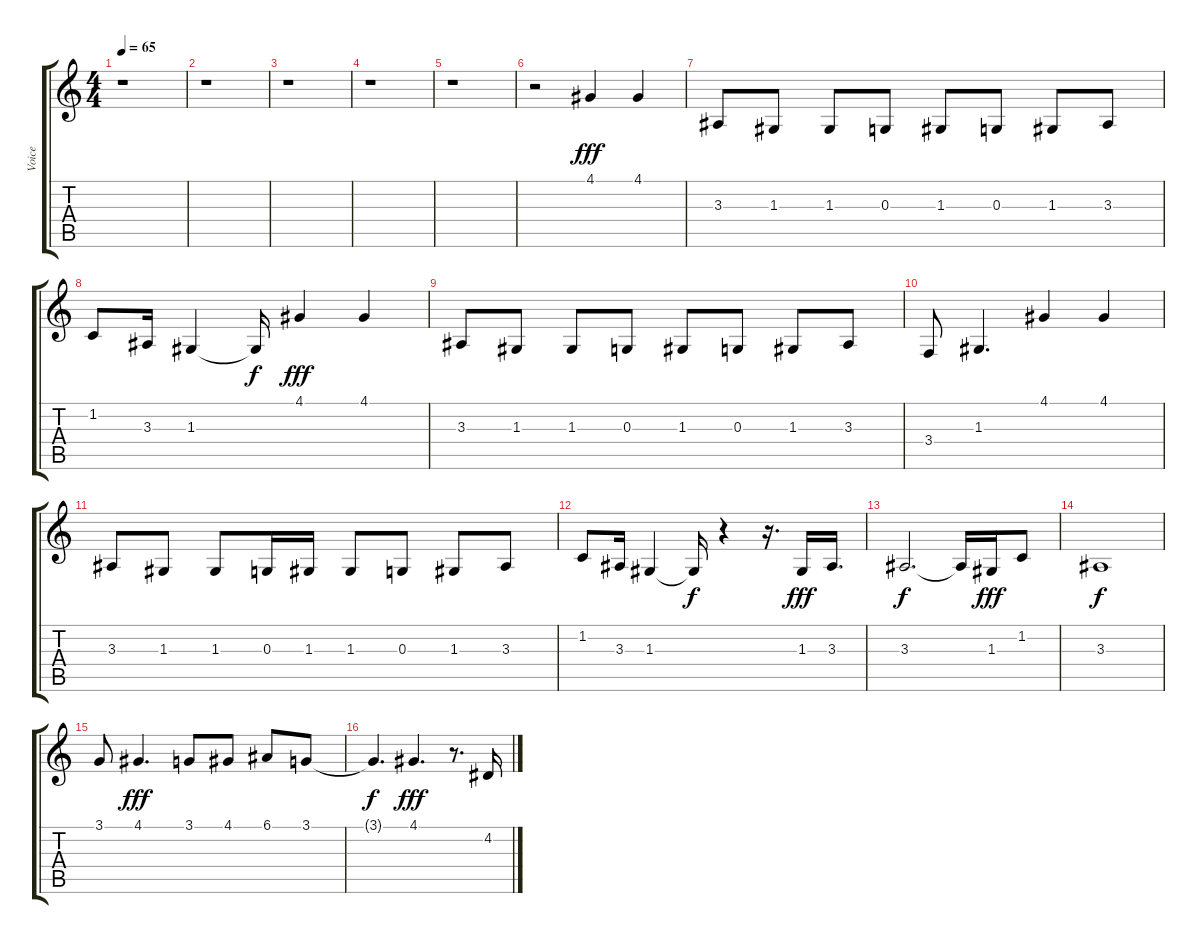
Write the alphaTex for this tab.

\track ("Voice" "Voice") {instrument frenchhorn}
\staff {score tabs}
\tuning (E4 B3 G3 D3 A2 E2) {hide}
\ts (4 4)
\tempo 65
\clef g2
\ks c
r.1{dy f} |
r.1 |
r.1 |
r.1 |
r.1 |
r.2 4.1.4{dy fff} 4.1.4 |
3.3.8 1.3.8 1.3.8 0.3.8 1.3.8 0.3.8 1.3.8 3.3.8 |
1.2.8 3.3.16 1.3.4 1.3{t}.16{dy f} 4.1.4{dy fff} 4.1.4 |
3.3.8 1.3.8 1.3.8 0.3.8 1.3.8 0.3.8 1.3.8 3.3.8 |
3.4.8 1.3.4{d} 4.1.4 4.1.4 |
3.3.8 1.3.8 1.3.8 0.3.16 1.3.16 1.3.8 0.3.8 1.3.8 3.3.8 |
1.2.8 3.3.16 1.3.4 1.3{t}.16{dy f} r.4 r.16{d} 1.3.16{dy fff} 3.3.16{d} |
3.3.2{d dy f} 3.3{t}.16 1.3.16{dy fff} 1.2.8 |
3.3.1{dy f} |
3.1.8 4.1.4{d dy fff} 3.1.8 4.1.8 6.1.8 3.1.8 |
3.1{t}.4{d dy f} 4.1.4{d dy fff} r.8{d} 4.2.16
